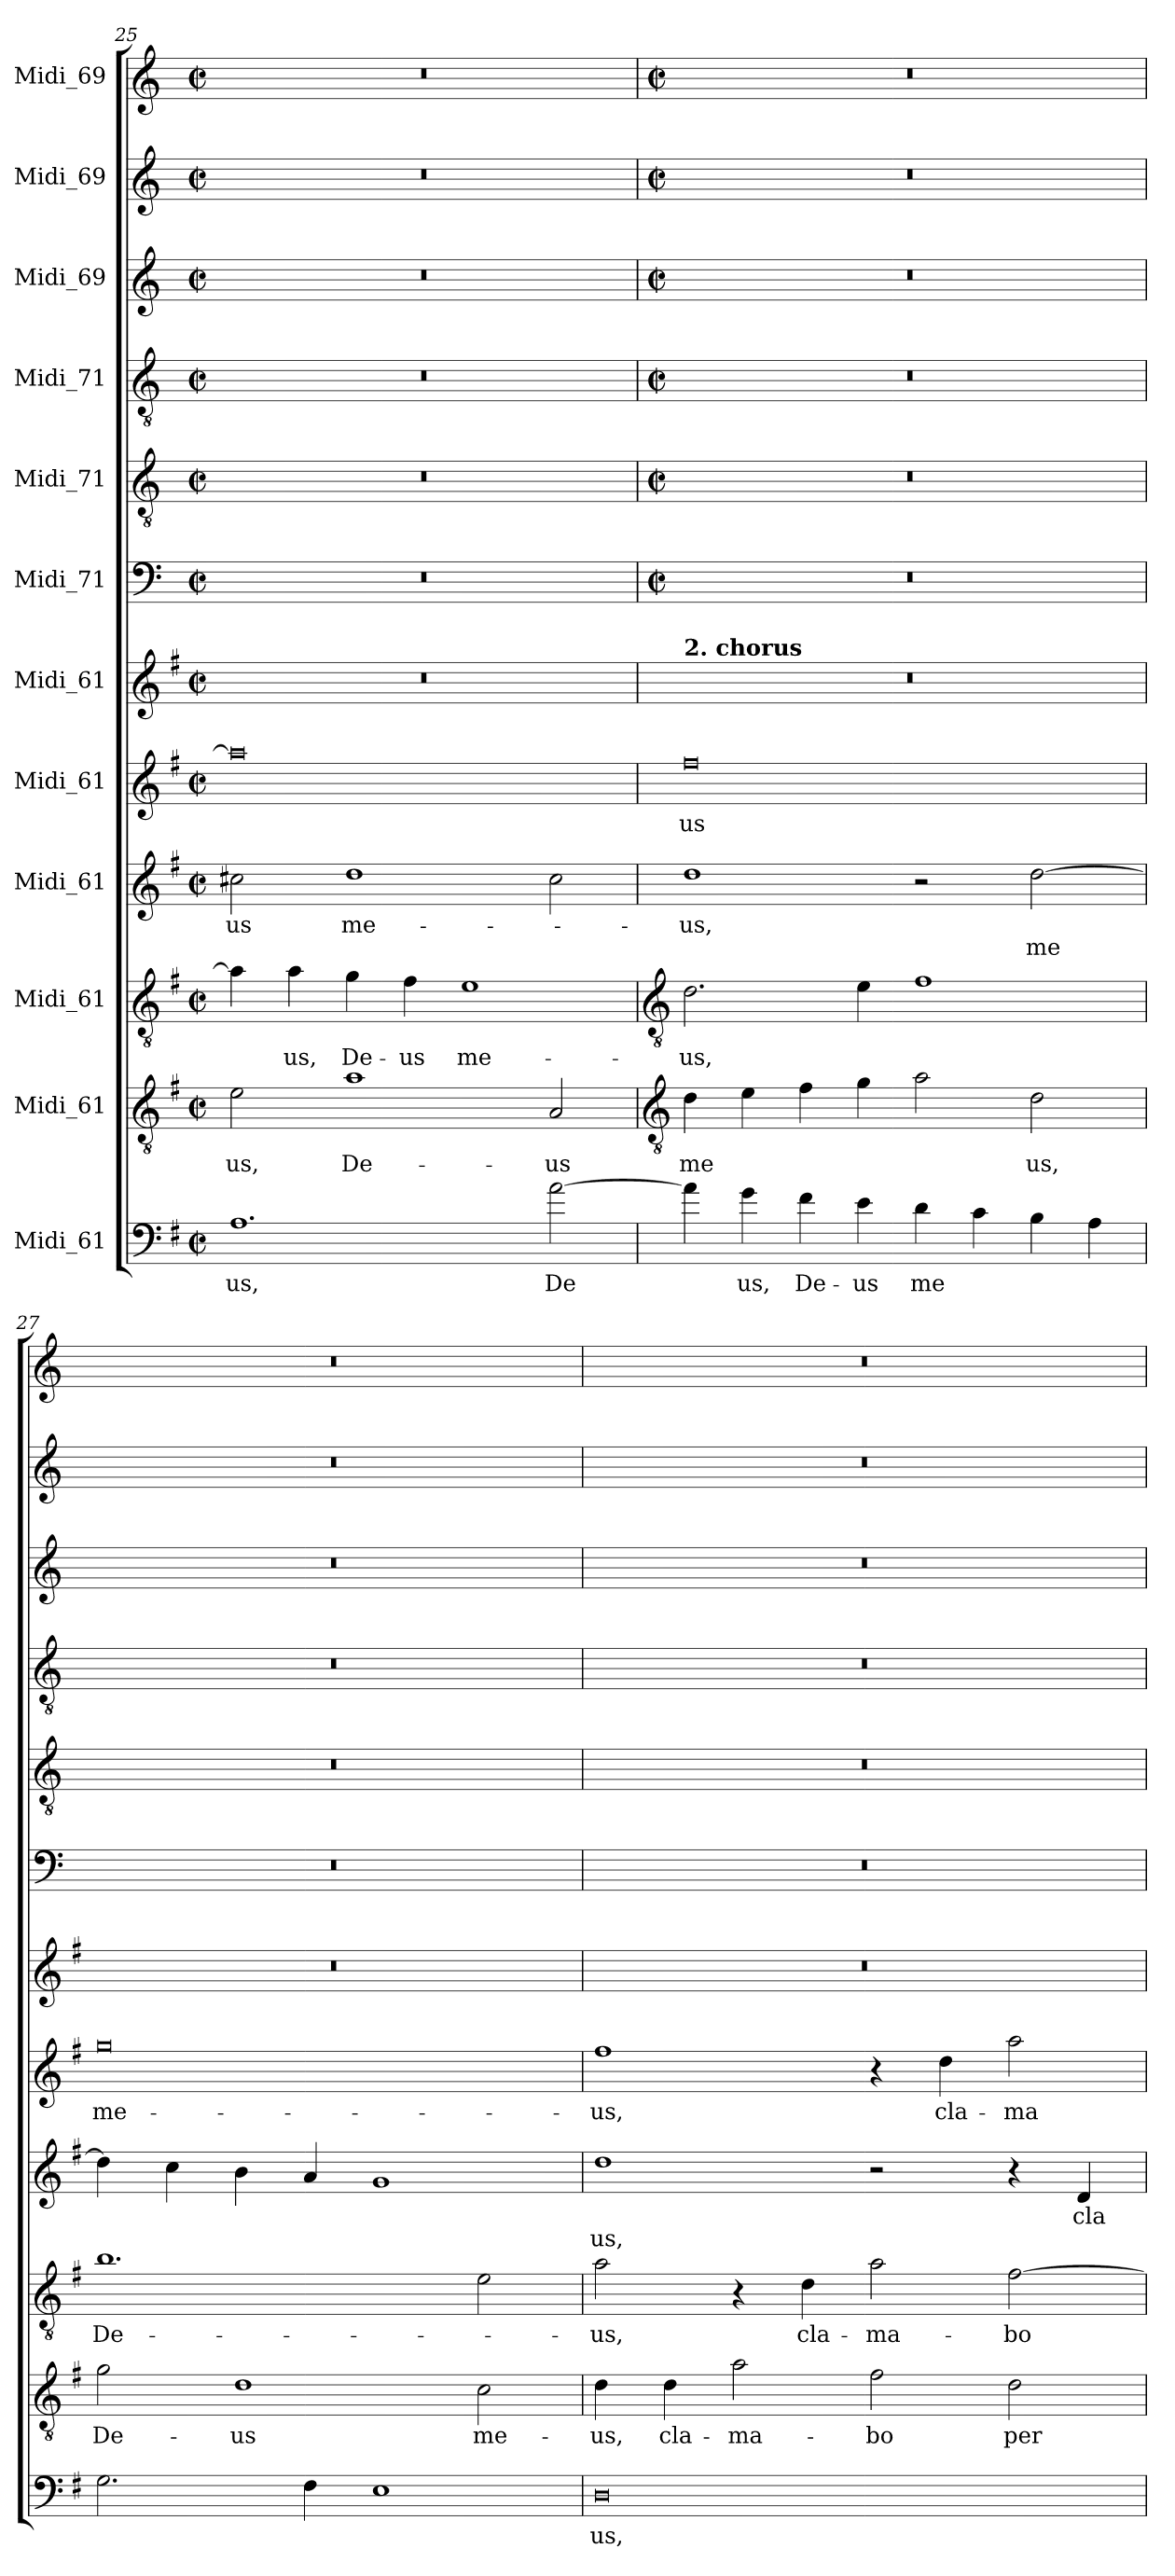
**kern	**text	**kern	**text	**kern	**text	**kern	**text	**text	**kern	**text	**kern	**kern	**kern	**kern	**kern	**kern	**kern
*part12	*part12	*part11	*part11	*part10	*part10	*part9	*part9	*part9	*part8	*part8	*part7	*part6	*part5	*part4	*part3	*part2	*part1
*staff12	*staff12	*staff11	*staff11	*staff10	*staff10	*staff9	*staff9	*staff9	*staff8	*staff8	*staff7	*staff6	*staff5	*staff4	*staff3	*staff2	*staff1
*I"Midi_61	*	*I"Midi_61	*	*I"Midi_61	*	*I"Midi_61	*	*	*I"Midi_61	*	*I"Midi_61	*I"Midi_71	*I"Midi_71	*I"Midi_71	*I"Midi_69	*I"Midi_69	*I"Midi_69
*clefF4	*	*clefGv2	*	*clefGv2	*	*clefG2	*	*	*clefG2	*	*clefG2	*clefF4	*clefGv2	*clefGv2	*clefG2	*clefG2	*clefG2
*ITrd4c7	*	*ITrd4c7	*	*ITrd4c7	*	*ITrd4c7	*	*	*ITrd4c7	*	*ITrd4c7	*	*	*	*	*	*
*k[]	*	*k[]	*	*k[]	*	*k[]	*	*	*k[]	*	*k[]	*k[]	*k[]	*k[]	*k[]	*k[]	*k[]
*C:	*	*C:	*	*C:	*	*C:	*	*	*C:	*	*C:	*C:	*C:	*C:	*C:	*C:	*C:
*M4/2	*	*M4/2	*	*M4/2	*	*M4/2	*	*	*M4/2	*	*M4/2	*M4/2	*M4/2	*M4/2	*M4/2	*M4/2	*M4/2
*met(c|)	*	*met(c|)	*	*met(c|)	*	*met(c|)	*	*	*met(c|)	*	*met(c|)	*met(c|)	*met(c|)	*met(c|)	*met(c|)	*met(c|)	*met(c|)
=25	=25	=25	=25	=25	=25	=25	=25	=25	=25	=25	=25	=25	=25	=25	=25	=25	=25
!	!LO:LY:b	!	!LO:LY:b	!	!	!	!LO:LY:b	!	!	!	!	!	!	!	!	!	!
1.D	-us,	2A	-us,	4d]	.	2f#X	-us	.	0dd]	.	0r	0r	0r	0r	0r	0r	0r
!	!	!	!	!	!LO:LY:b	!	!	!	!	!	!	!	!	!	!	!	!
.	.	.	.	4d	us,	.	.	.	.	.	.	.	.	.	.	.	.
!	!	!	!LO:LY:b	!	!LO:LY:b	!	!LO:LY:b	!	!	!	!	!	!	!	!	!	!
.	.	1d	De-	4c	De-	1g	me-	.	.	.	.	.	.	.	.	.	.
!	!	!	!	!	!LO:LY:b	!	!	!	!	!	!	!	!	!	!	!	!
.	.	.	.	4B	-us	.	.	.	.	.	.	.	.	.	.	.	.
!	!	!	!	!	!LO:LY:b	!	!	!	!	!	!	!	!	!	!	!	!
.	.	.	.	1A	me-	.	.	.	.	.	.	.	.	.	.	.	.
!	!LO:LY:b	!	!LO:LY:b	!	!	!	!	!	!	!	!	!	!	!	!	!	!
[2d	De	2D	-us	.	.	2f#	.	.	.	.	.	.	.	.	.	.	.
!!LO:LB:g=z
=26	=26	=26	=26	=26	=26	=26	=26	=26	=26	=26	=26	=26	=26	=26	=26	=26	=26
*	*	*clefGv2	*	*clefGv2	*	*	*	*	*	*	*	*	*	*	*	*	*
*	*	*	*	*	*	*	*	*	*	*	*	*M4/2	*M4/2	*M4/2	*M4/2	*M4/2	*M4/2
*	*	*	*	*	*	*	*	*	*	*	*	*met(c|)	*met(c|)	*met(c|)	*met(c|)	*met(c|)	*met(c|)
!	!	!	!	!	!	!	!	!	!	!	!LO:TX:a:B:t=2. chorus	!	!	!	!	!	!
!	!	!	!LO:LY:b	!	!LO:LY:b	!	!LO:LY:b	!	!	!LO:LY:b	!	!	!	!	!	!	!
4d]	.	4G	me	2.G	-us,	1g	-us,	.	0b	-us	0r	0r	0r	0r	0r	0r	0r
!	!LO:LY:b	!	!	!	!	!	!	!	!	!	!	!	!	!	!	!	!
4c	us,	4A	.	.	.	.	.	.	.	.	.	.	.	.	.	.	.
!	!LO:LY:b	!	!	!	!	!	!	!	!	!	!	!	!	!	!	!	!
4B	De-	4B	.	.	.	.	.	.	.	.	.	.	.	.	.	.	.
!	!LO:LY:b	!	!	!	!	!	!	!	!	!	!	!	!	!	!	!	!
4A	-us	4c	.	4A	.	.	.	.	.	.	.	.	.	.	.	.	.
!	!LO:LY:b	!	!	!	!	!	!	!	!	!	!	!	!	!	!	!	!
4G	me	2d	.	1B	.	2r	.	.	.	.	.	.	.	.	.	.	.
4F	.	.	.	.	.	.	.	.	.	.	.	.	.	.	.	.	.
!	!	!	!LO:LY:b	!	!	!	!	!LO:LY:b	!	!	!	!	!	!	!	!	!
4E	.	2G	us,	.	.	[2g	.	me	.	.	.	.	.	.	.	.	.
4D	.	.	.	.	.	.	.	.	.	.	.	.	.	.	.	.	.
=27	=27	=27	=27	=27	=27	=27	=27	=27	=27	=27	=27	=27	=27	=27	=27	=27	=27
!	!	!	!LO:LY:b	!	!LO:LY:b	!	!	!	!	!LO:LY:b	!	!	!	!	!	!	!
2.C	.	2c	De-	1.e	De-	4g]	.	.	0cc	me-	0r	0r	0r	0r	0r	0r	0r
.	.	.	.	.	.	4f	.	.	.	.	.	.	.	.	.	.	.
!	!	!	!LO:LY:b	!	!	!	!	!	!	!	!	!	!	!	!	!	!
.	.	1G	-us	.	.	4e	.	.	.	.	.	.	.	.	.	.	.
4BB	.	.	.	.	.	4d	.	.	.	.	.	.	.	.	.	.	.
1AA	.	.	.	.	.	1c	.	.	.	.	.	.	.	.	.	.	.
!	!	!	!LO:LY:b	!	!	!	!	!	!	!	!	!	!	!	!	!	!
.	.	2F	me-	2A	.	.	.	.	.	.	.	.	.	.	.	.	.
=28	=28	=28	=28	=28	=28	=28	=28	=28	=28	=28	=28	=28	=28	=28	=28	=28	=28
!	!LO:LY:b	!	!LO:LY:b	!	!LO:LY:b	!	!	!LO:LY:b	!	!LO:LY:b	!	!	!	!	!	!	!
0GG	us,	4G	-us,	2d	-us,	1g	.	us,	1b	-us,	0r	0r	0r	0r	0r	0r	0r
!	!	!	!LO:LY:b	!	!	!	!	!	!	!	!	!	!	!	!	!	!
.	.	4G	cla-	.	.	.	.	.	.	.	.	.	.	.	.	.	.
!	!	!	!LO:LY:b	!	!	!	!	!	!	!	!	!	!	!	!	!	!
.	.	2d	-ma-	4r	.	.	.	.	.	.	.	.	.	.	.	.	.
!	!	!	!	!	!LO:LY:b	!	!	!	!	!	!	!	!	!	!	!	!
.	.	.	.	4G	cla-	.	.	.	.	.	.	.	.	.	.	.	.
!	!	!	!LO:LY:b	!	!LO:LY:b	!	!	!	!	!	!	!	!	!	!	!	!
.	.	2B	-bo	2d	-ma-	2r	.	.	4r	.	.	.	.	.	.	.	.
!	!	!	!	!	!	!	!	!	!	!LO:LY:b	!	!	!	!	!	!	!
.	.	.	.	.	.	.	.	.	4g	cla-	.	.	.	.	.	.	.
!	!	!	!LO:LY:b	!	!LO:LY:b	!	!	!	!	!LO:LY:b	!	!	!	!	!	!	!
.	.	2G	per	[2B	-bo	4r	.	.	2dd	-ma-	.	.	.	.	.	.	.
!	!	!	!	!	!	!	!LO:LY:b	!	!	!	!	!	!	!	!	!	!
.	.	.	.	.	.	4G	cla-	.	.	.	.	.	.	.	.	.	.
=	=	=	=	=	=	=	=	=	=	=	=	=	=	=	=	=	=
*-	*-	*-	*-	*-	*-	*-	*-	*-	*-	*-	*-	*-	*-	*-	*-	*-	*-
